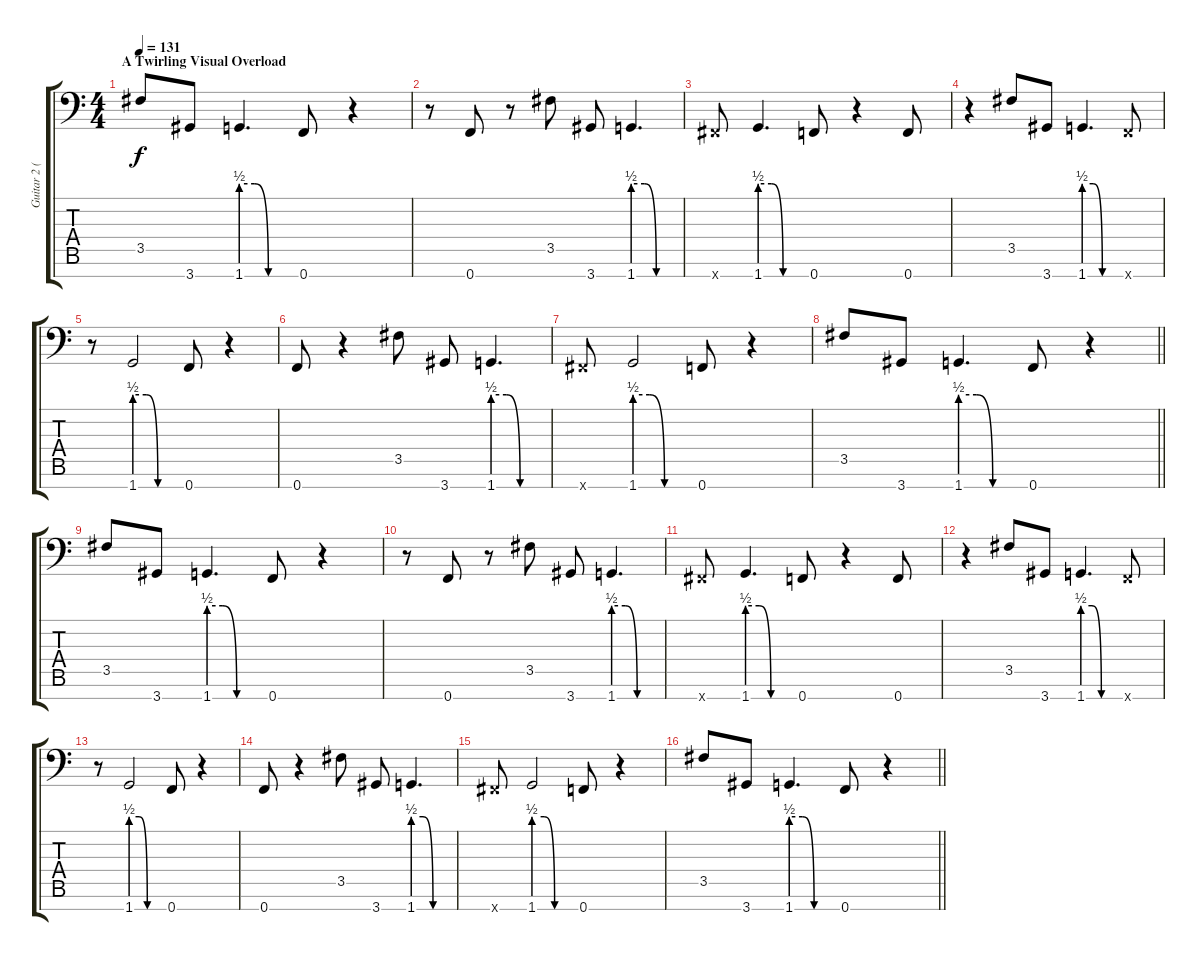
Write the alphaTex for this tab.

\track ("Guitar 2 (Marten Hagstrom)" "Guitar 2 (") {instrument distortionguitar}
\staff {score tabs}
\tuning (Bb3 F3 Db3 Ab2 Eb2 Bb1 F1) {hide}
\ts (4 4)
\section ("" "A Twirling Visual Overload")
\tempo 131
\clef f4
\ks c
3.5.8{dy f} 3.7.8 1.7{be (custom 0 2 15 2 30 0 60 0)}.4{d} 0.7.8 r.4 |
r.8 0.7.8 r.8 3.5.8 3.7.8 1.7{be (custom 0 2 15 2 30 0 60 0)}.4{d} |
1.7{x}.8 1.7{be (custom 0 2 15 2 30 0 60 0)}.4{d} 0.7.8 r.4 0.7.8 |
r.4 3.5.8 3.7.8 1.7{be (custom 0 2 15 2 30 0 60 0)}.4{d} 0.7{x}.8 |
r.8 1.7{be (custom 0 2 15 2 30 0 60 0)}.2 0.7.8 r.4 |
0.7.8 r.4 3.5.8 3.7.8 1.7{be (custom 0 2 15 2 30 0 60 0)}.4{d} |
1.7{x}.8 1.7{be (custom 0 2 15 2 30 0 60 0)}.2 0.7.8 r.4 |
\barLineRight lightlight
3.5.8 3.7.8 1.7{be (custom 0 2 15 2 30 0 60 0)}.4{d} 0.7.8 r.4 |
3.5.8 3.7.8 1.7{be (custom 0 2 15 2 30 0 60 0)}.4{d} 0.7.8 r.4 |
r.8 0.7.8 r.8 3.5.8 3.7.8 1.7{be (custom 0 2 15 2 30 0 60 0)}.4{d} |
1.7{x}.8 1.7{be (custom 0 2 15 2 30 0 60 0)}.4{d} 0.7.8 r.4 0.7.8 |
r.4 3.5.8 3.7.8 1.7{be (custom 0 2 15 2 30 0 60 0)}.4{d} 0.7{x}.8 |
r.8 1.7{be (custom 0 2 15 2 30 0 60 0)}.2 0.7.8 r.4 |
0.7.8 r.4 3.5.8 3.7.8 1.7{be (custom 0 2 15 2 30 0 60 0)}.4{d} |
1.7{x}.8 1.7{be (custom 0 2 15 2 30 0 60 0)}.2 0.7.8 r.4 |
\barLineRight lightlight
3.5.8 3.7.8 1.7{be (custom 0 2 15 2 30 0 60 0)}.4{d} 0.7.8 r.4
